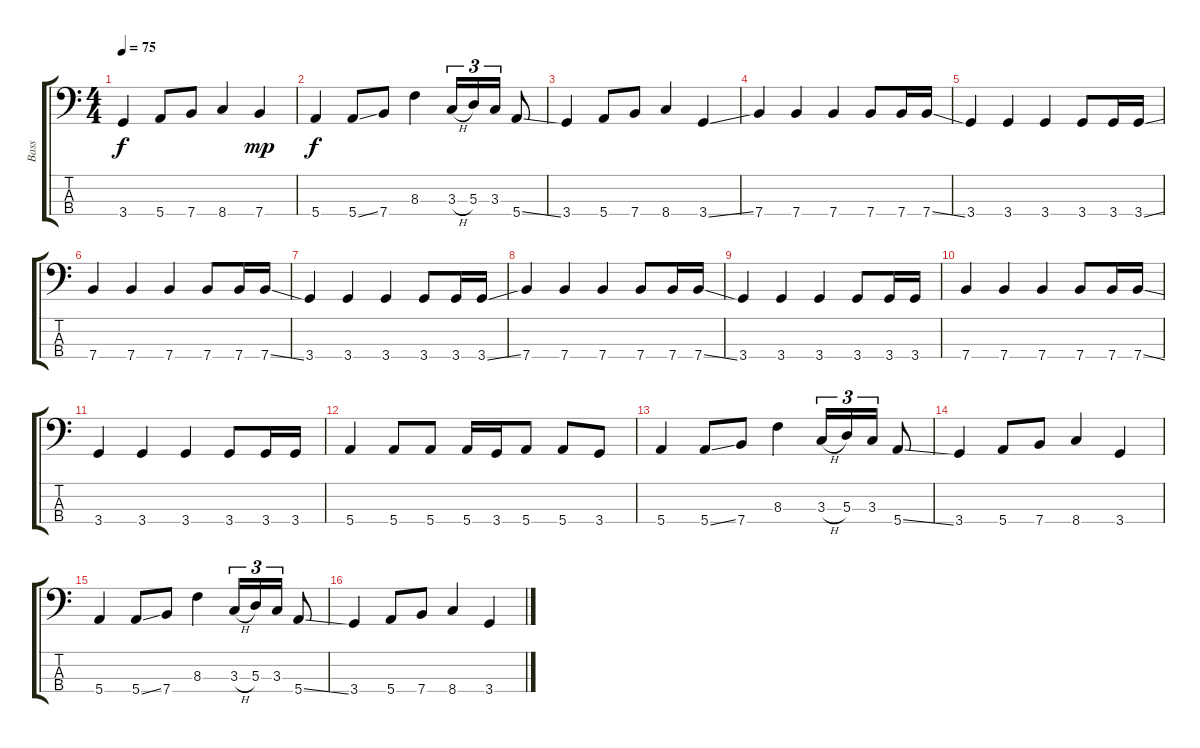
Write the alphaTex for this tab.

\track ("Bass" "Bass") {instrument electricbasspick}
\staff {score tabs}
\tuning (G2 D2 A1 E1) {hide}
\ts (4 4)
\tempo 75
\clef f4
\ks c
3.4.4{dy f} 5.4.8 7.4.8 8.4.4 7.4.4{dy mp} |
5.4.4{dy f} 5.4{ss}.8 7.4.8 8.3.4 3.3{h}.16{tu (3 2)} 5.3.16{tu (3 2)} 3.3.16{tu (3 2)} 5.4{ss}.8 |
3.4.4 5.4.8 7.4.8 8.4.4 3.4{ss}.4 |
7.4.4 7.4.4 7.4.4 7.4.8 7.4.16 7.4{ss}.16 |
3.4.4 3.4.4 3.4.4 3.4.8 3.4.16 3.4{ss}.16 |
7.4.4 7.4.4 7.4.4 7.4.8 7.4.16 7.4{ss}.16 |
3.4.4 3.4.4 3.4.4 3.4.8 3.4.16 3.4{ss}.16 |
7.4.4 7.4.4 7.4.4 7.4.8 7.4.16 7.4{ss}.16 |
3.4.4 3.4.4 3.4.4 3.4.8 3.4.16 3.4.16 |
7.4.4 7.4.4 7.4.4 7.4.8 7.4.16 7.4{ss}.16 |
3.4.4 3.4.4 3.4.4 3.4.8 3.4.16 3.4.16 |
5.4.4 5.4.8 5.4.8 5.4.16 3.4.16 5.4.8 5.4.8 3.4.8 |
5.4.4 5.4{ss}.8 7.4.8 8.3.4 3.3{h}.16{tu (3 2)} 5.3.16{tu (3 2)} 3.3.16{tu (3 2)} 5.4{ss}.8 |
3.4.4 5.4.8 7.4.8 8.4.4 3.4.4 |
5.4.4 5.4{ss}.8 7.4.8 8.3.4 3.3{h}.16{tu (3 2)} 5.3.16{tu (3 2)} 3.3.16{tu (3 2)} 5.4{ss}.8 |
3.4.4 5.4.8 7.4.8 8.4.4 3.4.4
